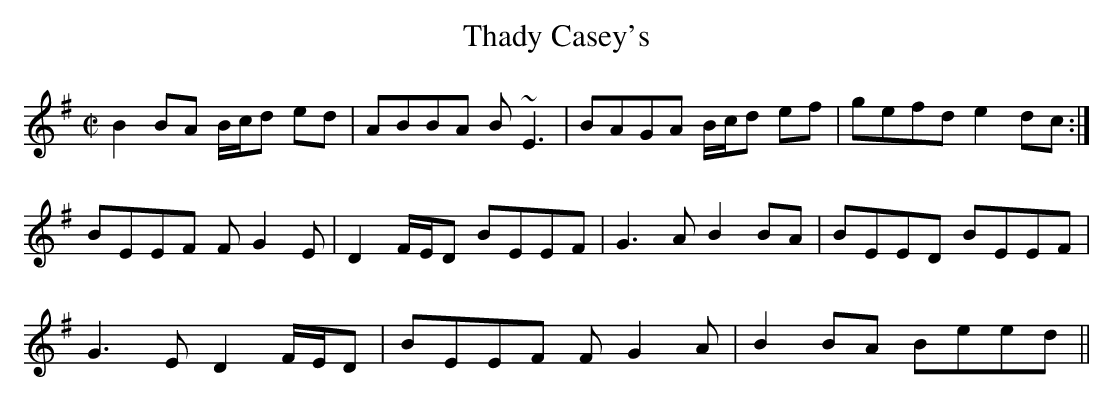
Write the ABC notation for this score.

X:1
T:Thady Casey's
M:C|
L:1/8
K:G
B2 BA B/2c/2d ed|ABBA B~E3|BAGA B/2c/2d ef|gefd e2dc:|
!BEEF FG2E|D2F/2E/2D BEEF|G3 A B2BA|BEED BEEF|
!G3 E D2F/2E/2D|BEEF FG2A|B2 BA Beed||
